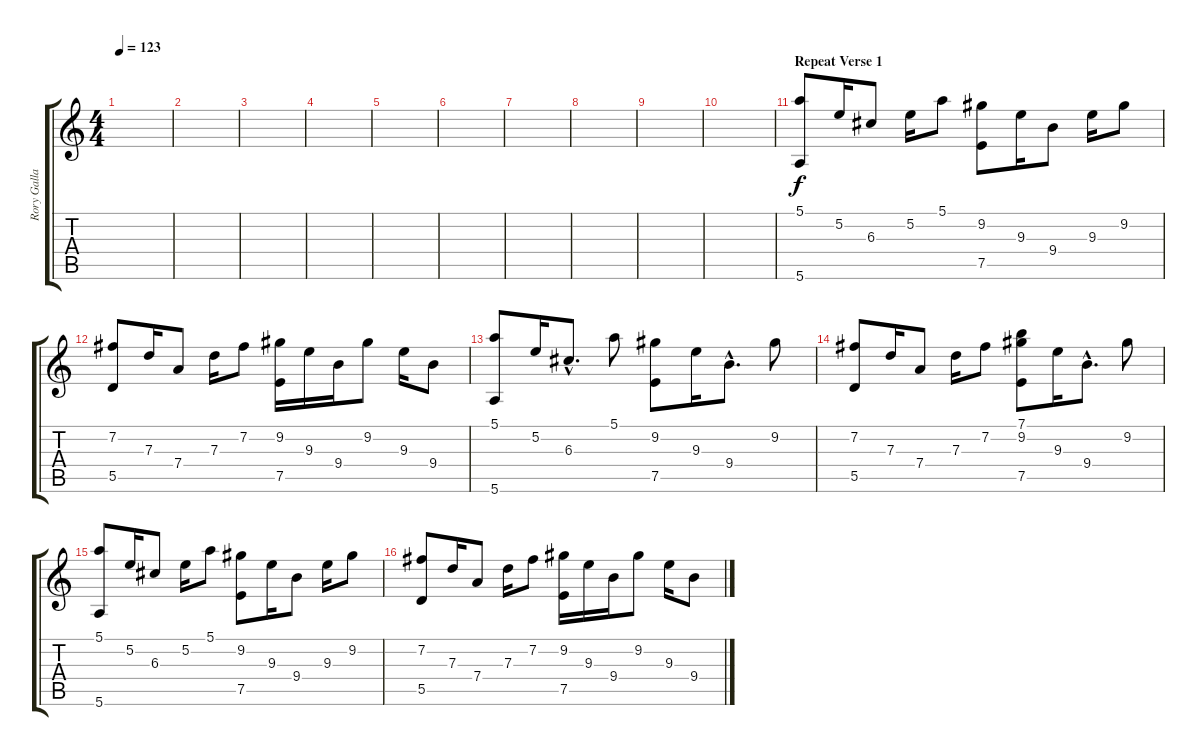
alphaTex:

\track ("Rory Gallagher" "Rory Galla") {instrument electricguitarclean}
\staff {score tabs}
\tuning (E4 B3 G3 D3 A2 E2) {hide}
\ts (4 4)
\tempo 123
\clef g2
\ks c
|
|
|
|
|
|
|
|
|
|
\section ("" "Repeat Verse 1")
(5.1 5.6).8{dy f} 5.2.16 6.3.8 5.2.16 5.1.8 (9.2 7.5).8 9.3.16 9.4.8 9.3.16 9.2.8 |
(7.2 5.5).8 7.3.16 7.4.8 7.3.16 7.2.8 (9.2 7.5).16 9.3.16 9.4.16 9.2.8 9.3.16 9.4.8 |
(5.1 5.6).8 5.2.16 6.3{hac}.8{d} 5.1.8 (9.2 7.5).8 9.3.16 9.4{hac}.8{d} 9.2.8 |
(7.2 5.5).8 7.3.16 7.4.8 7.3.16 7.2.8 (7.1 9.2 7.5).8 9.3.16 9.4{hac}.8{d} 9.2.8 |
(5.1 5.6).8 5.2.16 6.3.8 5.2.16 5.1.8 (9.2 7.5).8 9.3.16 9.4.8 9.3.16 9.2.8 |
(7.2 5.5).8 7.3.16 7.4.8 7.3.16 7.2.8 (9.2 7.5).16 9.3.16 9.4.16 9.2.8 9.3.16 9.4.8
